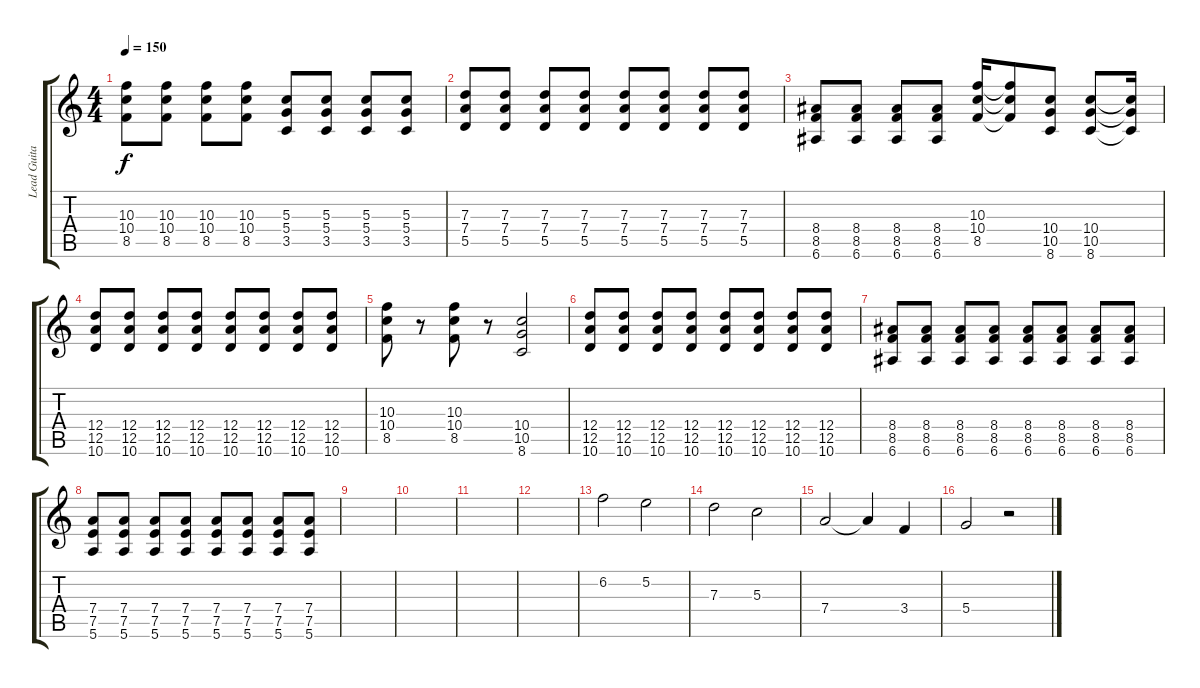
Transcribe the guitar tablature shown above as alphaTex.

\track ("Lead Guitar" "Lead Guita") {instrument overdrivenguitar}
\staff {score tabs}
\tuning (E4 B3 G3 D3 A2 E2) {hide}
\ts (4 4)
\tempo 150
\clef g2
\ks c
(10.3 10.4 8.5).8{dy f} (10.3 10.4 8.5).8 (10.3 10.4 8.5).8 (10.3 10.4 8.5).8 (5.3 5.4 3.5).8 (5.3 5.4 3.5).8 (5.3 5.4 3.5).8 (5.3 5.4 3.5).8 |
(7.3 7.4 5.5).8 (7.3 7.4 5.5).8 (7.3 7.4 5.5).8 (7.3 7.4 5.5).8 (7.3 7.4 5.5).8 (7.3 7.4 5.5).8 (7.3 7.4 5.5).8 (7.3 7.4 5.5).8 |
(8.4 8.5 6.6).8 (8.4 8.5 6.6).8 (8.4 8.5 6.6).8 (8.4 8.5 6.6).8 (10.3 10.4 8.5).16 (10.3{t} 10.4{t} 8.5{t}).8 (10.4 10.5 8.6).8 (10.4 10.5 8.6).8 (10.4{t} 10.5{t} 8.6{t}).16 |
(12.4 12.5 10.6).8 (12.4 12.5 10.6).8 (12.4 12.5 10.6).8 (12.4 12.5 10.6).8 (12.4 12.5 10.6).8 (12.4 12.5 10.6).8 (12.4 12.5 10.6).8 (12.4 12.5 10.6).8 |
(10.3 10.4 8.5).8 r.8 (10.3 10.4 8.5).8 r.8 (10.4 10.5 8.6).2 |
(12.4 12.5 10.6).8 (12.4 12.5 10.6).8 (12.4 12.5 10.6).8 (12.4 12.5 10.6).8 (12.4 12.5 10.6).8 (12.4 12.5 10.6).8 (12.4 12.5 10.6).8 (12.4 12.5 10.6).8 |
(8.4 8.5 6.6).8 (8.4 8.5 6.6).8 (8.4 8.5 6.6).8 (8.4 8.5 6.6).8 (8.4 8.5 6.6).8 (8.4 8.5 6.6).8 (8.4 8.5 6.6).8 (8.4 8.5 6.6).8 |
(7.4 7.5 5.6).8 (7.4 7.5 5.6).8 (7.4 7.5 5.6).8 (7.4 7.5 5.6).8 (7.4 7.5 5.6).8 (7.4 7.5 5.6).8 (7.4 7.5 5.6).8 (7.4 7.5 5.6).8 |
|
|
|
|
6.2.2 5.2.2 |
7.3.2 5.3.2 |
7.4.2 7.4{t}.4 3.4.4 |
5.4.2 r.2
